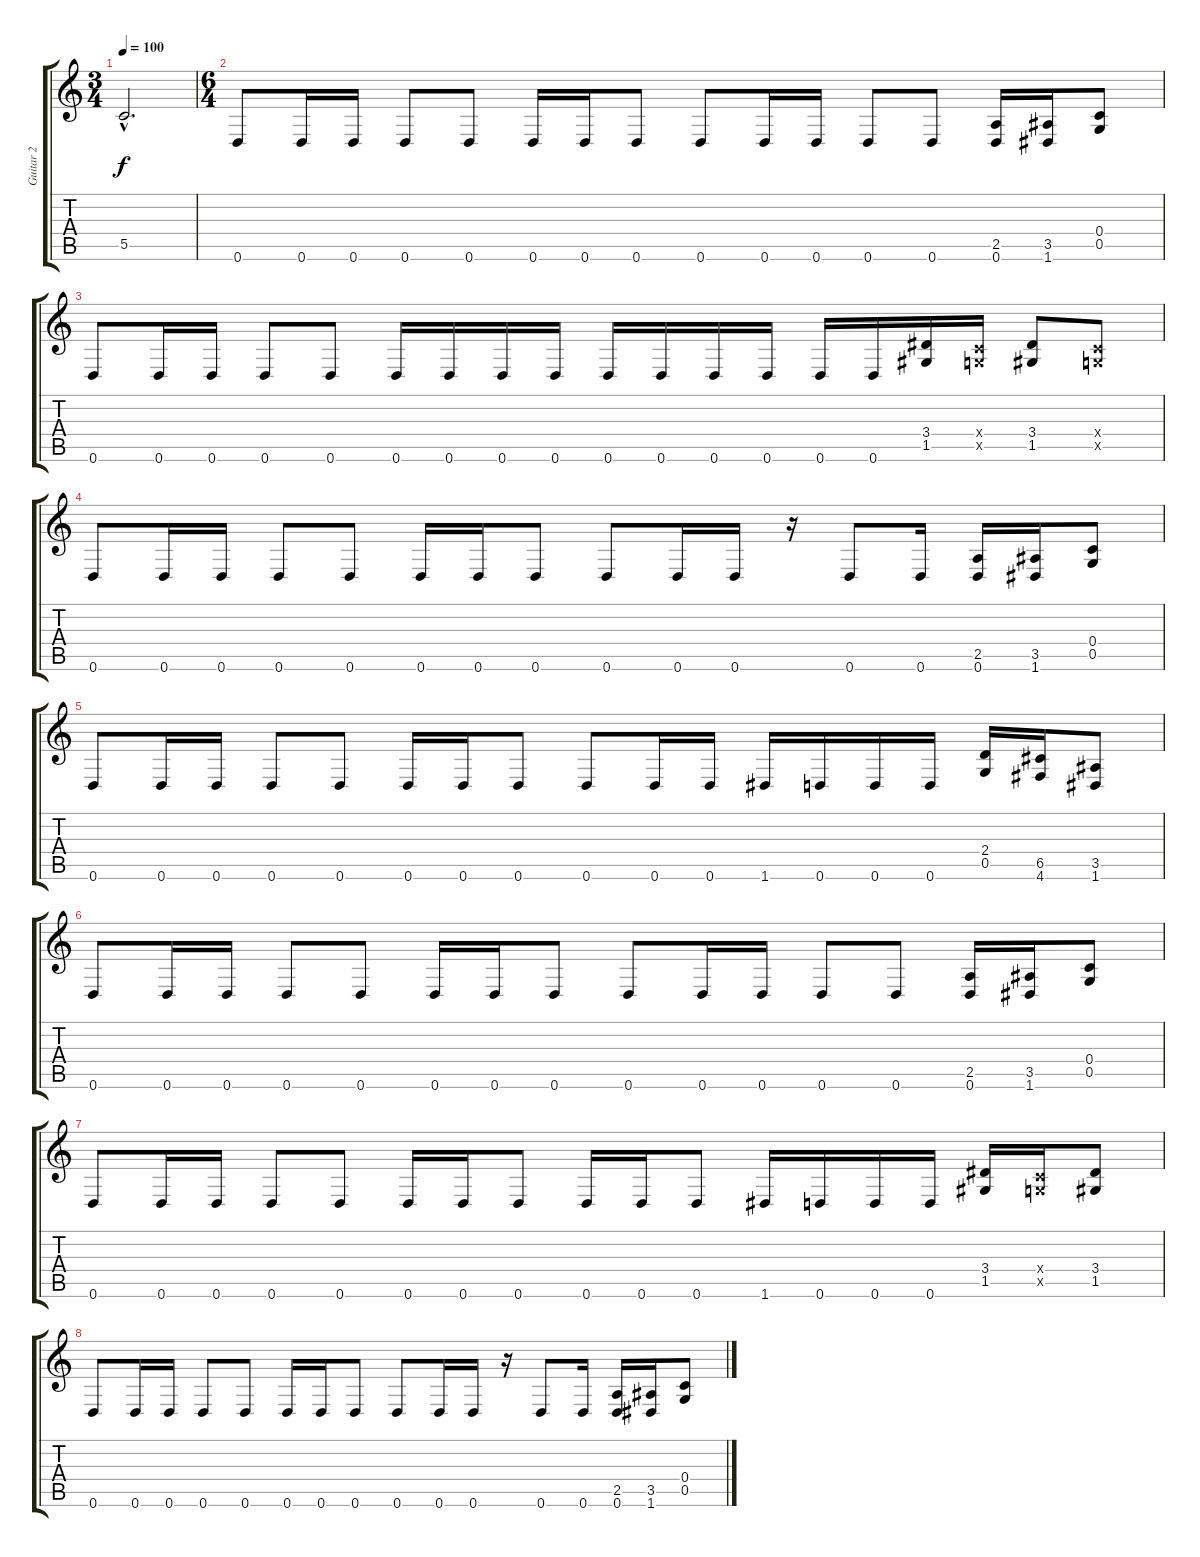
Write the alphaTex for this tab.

\track ("Guitar 2" "Guitar 2") {instrument distortionguitar}
\staff {score tabs}
\tuning (D4 A3 F3 C3 G2 D2) {hide}
\ts (3 4)
\tempo 100
\clef g2
\ks c
5.5{hac t}.2{d dy f} |
\ts (6 4)
0.6.8{volume 13} 0.6.16 0.6.16 0.6.8 0.6.8 0.6.16 0.6.16 0.6.8 0.6.8 0.6.16 0.6.16 0.6.8 0.6.8 (2.5 0.6).16 (3.5 1.6).16 (0.4 0.5).8 |
0.6.8 0.6.16 0.6.16 0.6.8 0.6.8 0.6.16 0.6.16 0.6.16 0.6.16 0.6.16 0.6.16 0.6.16 0.6.16 0.6.16 0.6.16 (3.4 1.5).16 (0.4{x} 0.5{x}).16 (3.4 1.5).8 (0.4{x} 0.5{x}).8 |
0.6.8 0.6.16 0.6.16 0.6.8 0.6.8 0.6.16 0.6.16 0.6.8 0.6.8 0.6.16 0.6.16 r.16 0.6.8 0.6.16 (2.5 0.6).16 (3.5 1.6).16 (0.4 0.5).8 |
0.6.8 0.6.16 0.6.16 0.6.8 0.6.8 0.6.16 0.6.16 0.6.8 0.6.8 0.6.16 0.6.16 1.6.16 0.6.16 0.6.16 0.6.16 (2.4 0.5).16 (6.5 4.6).16 (3.5 1.6).8 |
0.6.8 0.6.16 0.6.16 0.6.8 0.6.8 0.6.16 0.6.16 0.6.8 0.6.8 0.6.16 0.6.16 0.6.8 0.6.8 (2.5 0.6).16 (3.5 1.6).16 (0.4 0.5).8 |
0.6.8 0.6.16 0.6.16 0.6.8 0.6.8 0.6.16 0.6.16 0.6.8 0.6.16 0.6.16 0.6.8 1.6.16 0.6.16 0.6.16 0.6.16 (3.4 1.5).16 (0.4{x} 0.5{x}).16 (3.4 1.5).8 |
0.6.8 0.6.16 0.6.16 0.6.8 0.6.8 0.6.16 0.6.16 0.6.8 0.6.8 0.6.16 0.6.16 r.16 0.6.8 0.6.16 (2.5 0.6).16 (3.5 1.6).16 (0.4 0.5).8
